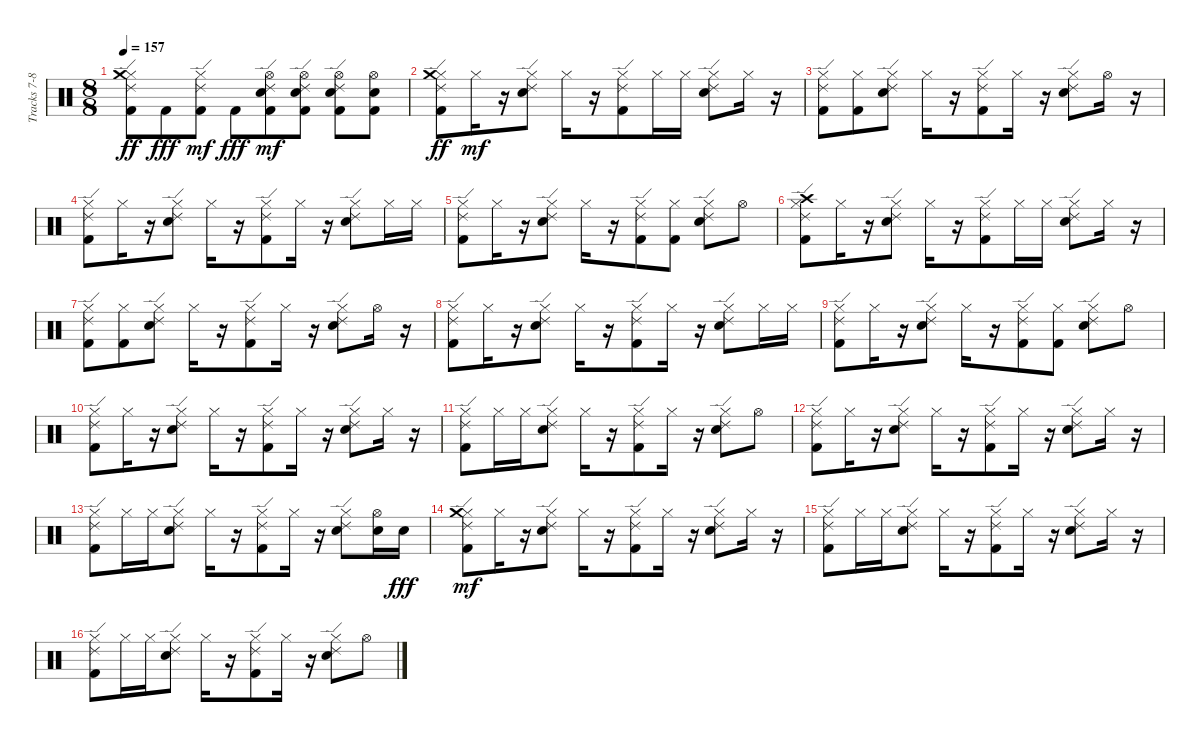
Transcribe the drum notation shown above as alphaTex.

\track ("Tracks 7-8-9-10-11-12" "Tracks 7-8") {instrument percussion}
\staff {score}
\articulation defaults
\ts (8 8)
\tempo 157
\clef neutral
\ks c
("Kick (hit) 2" "Hi-Hat (closed)" "Ride (edge) 2" "Crash medium (hit)").8{dy ff} "Kick (hit) 2".8{dy fff} ("Kick (hit) 2" "Hi-Hat (closed)" "Ride (edge) 2").8{dy mf} "Kick (hit) 2".8{dy fff} ("Kick (hit) 2" "Snare (hit) 2" "Hi-Hat (open)" "Ride (edge) 2").8{dy mf} ("Kick (hit) 2" "Snare (hit) 2" "Hi-Hat (open)" "Ride (edge) 2").8 ("Kick (hit) 2" "Snare (hit) 2" "Hi-Hat (open)" "Ride (edge) 2").8 ("Kick (hit) 2" "Snare (hit) 2" "Hi-Hat (open)").8 |
("Kick (hit) 2" "Hi-Hat (closed)" "Ride (edge) 2" "Crash medium (hit)").8{dy ff} "Hi-Hat (closed)".16{dy mf} r.16 ("Snare (hit) 2" "Hi-Hat (closed)" "Ride (edge) 2").8 "Hi-Hat (closed)".16 r.16 ("Kick (hit) 2" "Hi-Hat (closed)" "Ride (edge) 2").8 "Hi-Hat (closed)".16 "Hi-Hat (closed)".16 ("Snare (hit) 2" "Hi-Hat (closed)" "Ride (edge) 2").8 "Hi-Hat (closed)".16 r.16 |
("Kick (hit) 2" "Hi-Hat (closed)" "Ride (edge) 2").8 ("Kick (hit) 2" "Hi-Hat (closed)").8 ("Snare (hit) 2" "Hi-Hat (closed)" "Ride (edge) 2").8 "Hi-Hat (closed)".16 r.16 ("Kick (hit) 2" "Hi-Hat (closed)" "Ride (edge) 2").8 "Hi-Hat (closed)".16 r.16 ("Snare (hit) 2" "Hi-Hat (closed)" "Ride (edge) 2").8 "Hi-Hat (open)".16 r.16 |
("Kick (hit) 2" "Hi-Hat (closed)" "Ride (edge) 2").8 "Hi-Hat (closed)".16 r.16 ("Snare (hit) 2" "Hi-Hat (closed)" "Ride (edge) 2").8 "Hi-Hat (closed)".16 r.16 ("Kick (hit) 2" "Hi-Hat (closed)" "Ride (edge) 2").8 "Hi-Hat (closed)".16 r.16 ("Snare (hit) 2" "Hi-Hat (closed)" "Ride (edge) 2").8 "Hi-Hat (closed)".16 "Hi-Hat (closed)".16 |
("Kick (hit) 2" "Hi-Hat (closed)" "Ride (edge) 2").8 "Hi-Hat (closed)".16 r.16 ("Snare (hit) 2" "Hi-Hat (closed)" "Ride (edge) 2").8 "Hi-Hat (closed)".16 r.16 ("Kick (hit) 2" "Hi-Hat (closed)" "Ride (edge) 2").8 ("Kick (hit) 2" "Hi-Hat (closed)").8 ("Snare (hit) 2" "Hi-Hat (closed)" "Ride (edge) 2").8 "Hi-Hat (open)".8 |
("Kick (hit) 2" "Hi-Hat (closed)" "Ride (edge) 2" "Crash high (hit)").8 "Hi-Hat (closed)".16 r.16 ("Snare (hit) 2" "Hi-Hat (closed)" "Ride (edge) 2").8 "Hi-Hat (closed)".16 r.16 ("Kick (hit) 2" "Hi-Hat (closed)" "Ride (edge) 2").8 "Hi-Hat (closed)".16 "Hi-Hat (closed)".16 ("Snare (hit) 2" "Hi-Hat (closed)" "Ride (edge) 2").8 "Hi-Hat (closed)".16 r.16 |
("Kick (hit) 2" "Hi-Hat (closed)" "Ride (edge) 2").8 ("Kick (hit) 2" "Hi-Hat (closed)").8 ("Snare (hit) 2" "Hi-Hat (closed)" "Ride (edge) 2").8 "Hi-Hat (closed)".16 r.16 ("Kick (hit) 2" "Hi-Hat (closed)" "Ride (edge) 2").8 "Hi-Hat (closed)".16 r.16 ("Snare (hit) 2" "Hi-Hat (closed)" "Ride (edge) 2").8 "Hi-Hat (open)".16 r.16 |
("Kick (hit) 2" "Hi-Hat (closed)" "Ride (edge) 2").8 "Hi-Hat (closed)".16 r.16 ("Snare (hit) 2" "Hi-Hat (closed)" "Ride (edge) 2").8 "Hi-Hat (closed)".16 r.16 ("Kick (hit) 2" "Hi-Hat (closed)" "Ride (edge) 2").8 "Hi-Hat (closed)".16 r.16 ("Snare (hit) 2" "Hi-Hat (closed)" "Ride (edge) 2").8 "Hi-Hat (closed)".16 "Hi-Hat (closed)".16 |
("Kick (hit) 2" "Hi-Hat (closed)" "Ride (edge) 2").8 "Hi-Hat (closed)".16 r.16 ("Snare (hit) 2" "Hi-Hat (closed)" "Ride (edge) 2").8 "Hi-Hat (closed)".16 r.16 ("Kick (hit) 2" "Hi-Hat (closed)" "Ride (edge) 2").8 ("Kick (hit) 2" "Hi-Hat (closed)").8 ("Snare (hit) 2" "Hi-Hat (closed)" "Ride (edge) 2").8 "Hi-Hat (open)".8 |
("Kick (hit) 2" "Hi-Hat (closed)" "Ride (edge) 2").8 "Hi-Hat (closed)".16 r.16 ("Snare (hit) 2" "Hi-Hat (closed)" "Ride (edge) 2").8 "Hi-Hat (closed)".16 r.16 ("Kick (hit) 2" "Hi-Hat (closed)" "Ride (edge) 2").8 "Hi-Hat (closed)".16 r.16 ("Snare (hit) 2" "Hi-Hat (closed)" "Ride (edge) 2").8 "Hi-Hat (closed)".16 r.16 |
("Kick (hit) 2" "Hi-Hat (closed)" "Ride (edge) 2").8 "Hi-Hat (closed)".16 "Hi-Hat (closed)".16 ("Snare (hit) 2" "Hi-Hat (closed)" "Ride (edge) 2").8 "Hi-Hat (closed)".16 r.16 ("Kick (hit) 2" "Hi-Hat (closed)" "Ride (edge) 2").8 "Hi-Hat (closed)".16 r.16 ("Snare (hit) 2" "Hi-Hat (closed)" "Ride (edge) 2").8 "Hi-Hat (open)".8 |
("Kick (hit) 2" "Hi-Hat (closed)" "Ride (edge) 2").8 "Hi-Hat (closed)".16 r.16 ("Snare (hit) 2" "Hi-Hat (closed)" "Ride (edge) 2").8 "Hi-Hat (closed)".16 r.16 ("Kick (hit) 2" "Hi-Hat (closed)" "Ride (edge) 2").8 "Hi-Hat (closed)".16 r.16 ("Snare (hit) 2" "Hi-Hat (closed)" "Ride (edge) 2").8 "Hi-Hat (closed)".16 r.16 |
("Kick (hit) 2" "Hi-Hat (closed)" "Ride (edge) 2").8 "Hi-Hat (closed)".16 "Hi-Hat (closed)".16 ("Snare (hit) 2" "Hi-Hat (closed)" "Ride (edge) 2").8 "Hi-Hat (closed)".16 r.16 ("Kick (hit) 2" "Hi-Hat (closed)" "Ride (edge) 2").8 "Hi-Hat (closed)".16 r.16 ("Snare (hit) 2" "Hi-Hat (closed)" "Ride (edge) 2").8 ("Snare (hit) 2" "Hi-Hat (open)").16 "Snare (hit) 2".16{dy fff} |
("Kick (hit) 2" "Hi-Hat (closed)" "Ride (edge) 2" "Crash medium (hit)").8{dy mf} "Hi-Hat (closed)".16 r.16 ("Snare (hit) 2" "Hi-Hat (closed)" "Ride (edge) 2").8 "Hi-Hat (closed)".16 r.16 ("Kick (hit) 2" "Hi-Hat (closed)" "Ride (edge) 2").8 "Hi-Hat (closed)".16 r.16 ("Snare (hit) 2" "Hi-Hat (closed)" "Ride (edge) 2").8 "Hi-Hat (closed)".16 r.16 |
("Kick (hit) 2" "Hi-Hat (closed)" "Ride (edge) 2").8 "Hi-Hat (closed)".16 "Hi-Hat (closed)".16 ("Snare (hit) 2" "Hi-Hat (closed)" "Ride (edge) 2").8 "Hi-Hat (closed)".16 r.16 ("Kick (hit) 2" "Hi-Hat (closed)" "Ride (edge) 2").8 "Hi-Hat (closed)".16 r.16 ("Snare (hit) 2" "Hi-Hat (closed)" "Ride (edge) 2").8 "Hi-Hat (closed)".16 r.16 |
("Kick (hit) 2" "Hi-Hat (closed)" "Ride (edge) 2").8 "Hi-Hat (closed)".16 "Hi-Hat (closed)".16 ("Snare (hit) 2" "Hi-Hat (closed)" "Ride (edge) 2").8 "Hi-Hat (closed)".16 r.16 ("Kick (hit) 2" "Hi-Hat (closed)" "Ride (edge) 2").8 "Hi-Hat (closed)".16 r.16 ("Snare (hit) 2" "Hi-Hat (closed)" "Ride (edge) 2").8 "Hi-Hat (open)".8
